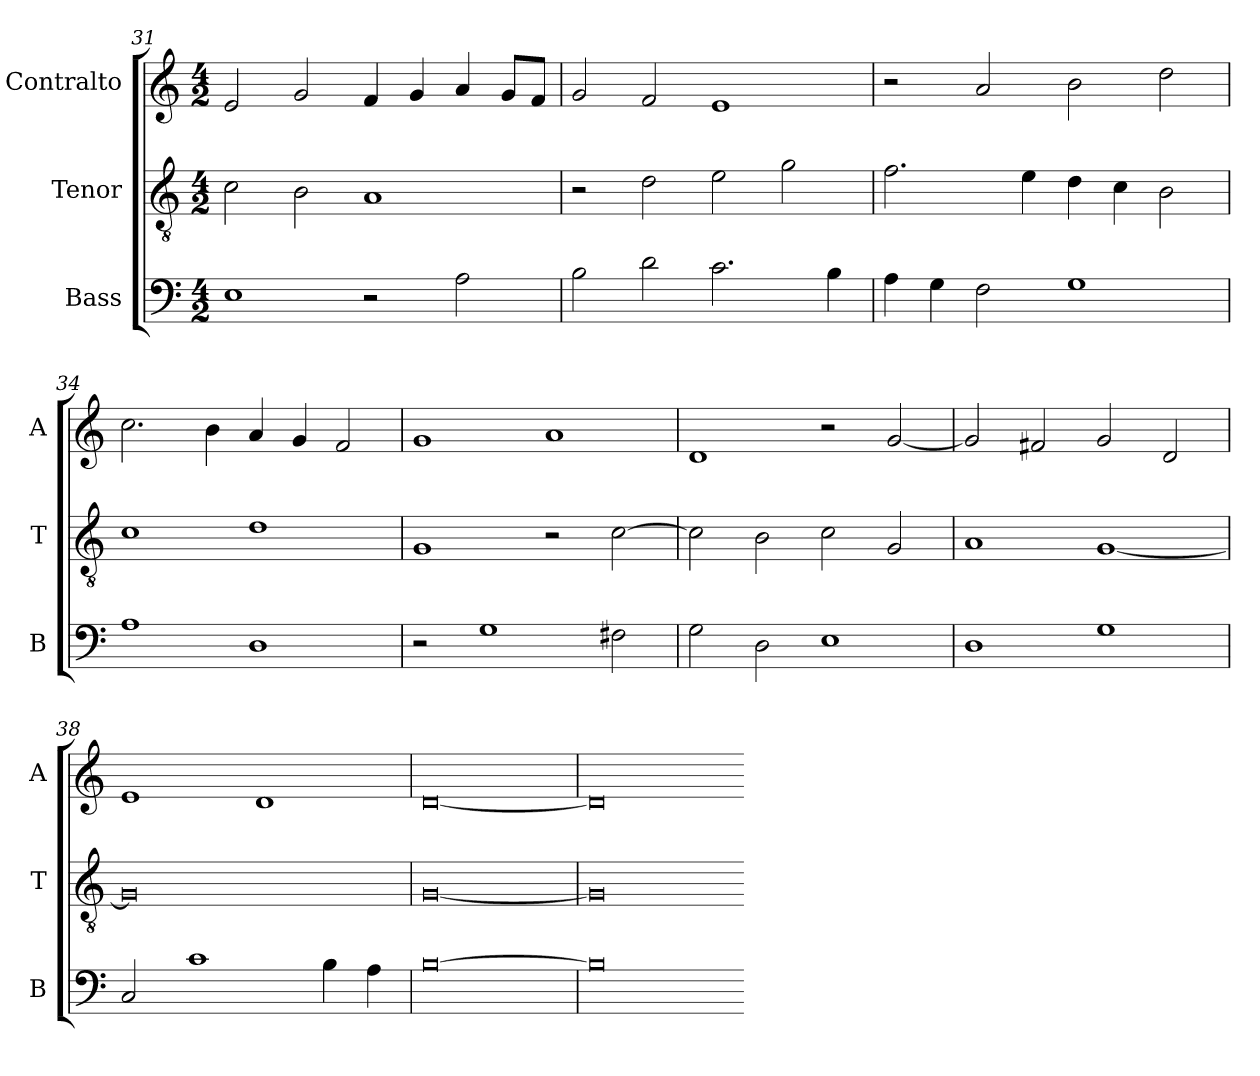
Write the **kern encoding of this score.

**kern	**kern	**kern
*part3	*part2	*part1
*staff3	*staff2	*staff1
*I"Bass	*I"Tenor	*I"Contralto
*I'B	*I'T	*I'A
*clefF4	*clefGv2	*clefG2
*k[]	*k[]	*k[]
*G:mix	*G:mix	*G:mix
*M4/2	*M4/2	*M4/2
=31	=31	=31
1E	2c	2e
.	2B	2g
2r	1A	4f
.	.	4g
2A	.	4a
.	.	8g/L
.	.	8f/J
=32	=32	=32
2B	2r	2g
2d	2d	2f
2.c	2e	1e
.	2g	.
4B	.	.
=33	=33	=33
4A	2.f	2r
4G	.	.
2F	.	2a
.	4e	.
1G	4d	2b
.	4c	.
.	2B	2dd
=34	=34	=34
1A	1c	2.cc
.	.	4b
1D	1d	4a
.	.	4g
.	.	2f
=35	=35	=35
2r	1G	1g
1G	.	.
.	2r	1a
2F#X	[2c	.
=36	=36	=36
2G	2c]	1d
2D	2B	.
1E	2c	2r
.	2G	[2g
=37	=37	=37
1D	1A	2g]
.	.	2f#X
1G	[1G	2g
.	.	2d
=38	=38	=38
2C	0G]	1e
1c	.	.
.	.	1d
4B	.	.
4A	.	.
=39	=39	=39
[0B	[0G	[0d
=40	=40	=40
0B]	0G]	0d]
=-	=-	=-
*-	*-	*-
